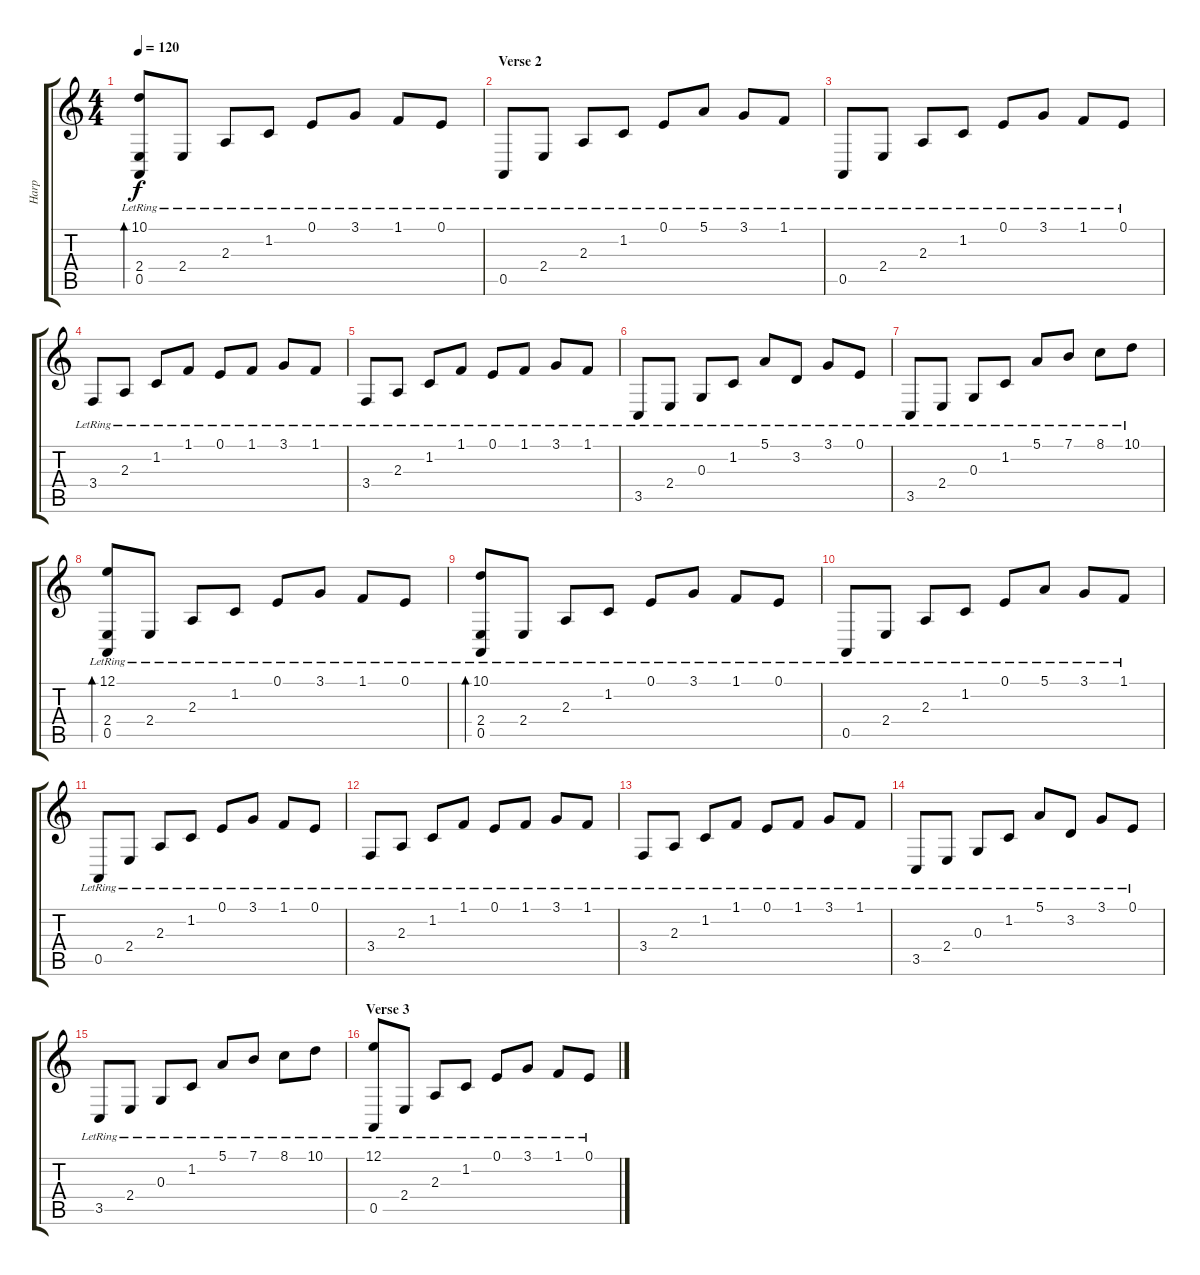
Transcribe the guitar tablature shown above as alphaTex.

\track ("Harp" "Harp") {instrument orchestralharp}
\staff {score tabs}
\tuning (E4 B3 G3 D3 A2 E2) {hide}
\ts (4 4)
\tempo 120
\clef g2
\ks c
(10.1{lr} 2.4 0.5{lr}).8{bd 60 dy f} 2.4{lr}.8 2.3{lr}.8 1.2{lr}.8 0.1{lr}.8 3.1{lr}.8 1.1{lr}.8 0.1{lr}.8 |
\section ("" "Verse 2")
0.5{lr}.8 2.4{lr}.8 2.3{lr}.8 1.2{lr}.8 0.1{lr}.8 5.1{lr}.8 3.1{lr}.8 1.1{lr}.8 |
0.5{lr}.8 2.4{lr}.8 2.3{lr}.8 1.2{lr}.8 0.1{lr}.8 3.1{lr}.8 1.1{lr}.8 0.1{lr}.8 |
3.4{lr}.8 2.3{lr}.8 1.2{lr}.8 1.1{lr}.8 0.1{lr}.8 1.1{lr}.8 3.1{lr}.8 1.1{lr}.8 |
3.4{lr}.8 2.3{lr}.8 1.2{lr}.8 1.1{lr}.8 0.1{lr}.8 1.1{lr}.8 3.1{lr}.8 1.1{lr}.8 |
3.5{lr}.8 2.4{lr}.8 0.3{lr}.8 1.2{lr}.8 5.1{lr}.8 3.2{lr}.8 3.1{lr}.8 0.1{lr}.8 |
3.5{lr}.8 2.4{lr}.8 0.3{lr}.8 1.2{lr}.8 5.1{lr}.8 7.1{lr}.8 8.1{lr}.8 10.1{lr}.8 |
(12.1{lr} 2.4 0.5{lr}).8{bd 60} 2.4{lr}.8 2.3{lr}.8 1.2{lr}.8 0.1{lr}.8 3.1{lr}.8 1.1{lr}.8 0.1{lr}.8 |
(10.1{lr} 2.4 0.5{lr}).8{bd 60} 2.4{lr}.8 2.3{lr}.8 1.2{lr}.8 0.1{lr}.8 3.1{lr}.8 1.1{lr}.8 0.1{lr}.8 |
0.5{lr}.8 2.4{lr}.8 2.3{lr}.8 1.2{lr}.8 0.1{lr}.8 5.1{lr}.8 3.1{lr}.8 1.1{lr}.8 |
0.5{lr}.8 2.4{lr}.8 2.3{lr}.8 1.2{lr}.8 0.1{lr}.8 3.1{lr}.8 1.1{lr}.8 0.1{lr}.8 |
3.4{lr}.8 2.3{lr}.8 1.2{lr}.8 1.1{lr}.8 0.1{lr}.8 1.1{lr}.8 3.1{lr}.8 1.1{lr}.8 |
3.4{lr}.8 2.3{lr}.8 1.2{lr}.8 1.1{lr}.8 0.1{lr}.8 1.1{lr}.8 3.1{lr}.8 1.1{lr}.8 |
3.5{lr}.8 2.4{lr}.8 0.3{lr}.8 1.2{lr}.8 5.1{lr}.8 3.2{lr}.8 3.1{lr}.8 0.1{lr}.8 |
3.5{lr}.8 2.4{lr}.8 0.3{lr}.8 1.2{lr}.8 5.1{lr}.8 7.1{lr}.8 8.1{lr}.8 10.1{lr}.8 |
\section ("" "Verse 3")
(12.1{lr} 0.5{lr}).8 2.4{lr}.8 2.3{lr}.8 1.2{lr}.8 0.1{lr}.8 3.1{lr}.8 1.1{lr}.8 0.1{lr}.8
